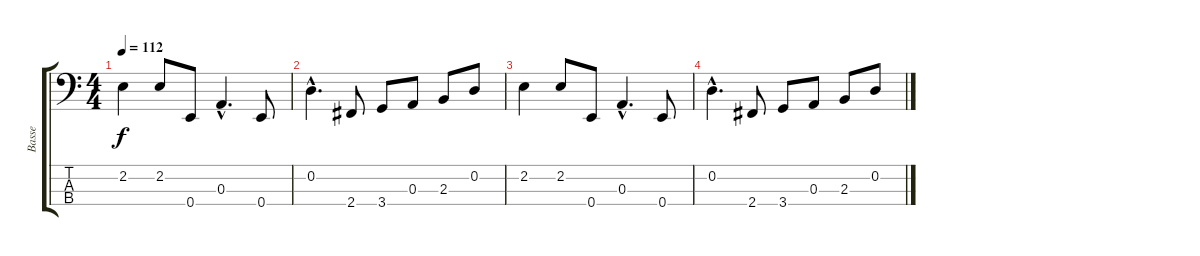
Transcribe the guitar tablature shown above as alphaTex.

\track ("Basse" "Basse") {instrument electricbassfinger}
\staff {score tabs}
\tuning (G2 D2 A1 E1) {hide}
\ts (4 4)
\tempo 112
\clef f4
\ks c
2.2.4{dy f volume 7} 2.2.8 0.4.8 0.3{hac}.4{d} 0.4.8 |
0.2{hac}.4{d volume 5} 2.4.8 3.4.8 0.3.8 2.3.8 0.2.8 |
2.2.4{volume 3} 2.2.8 0.4.8 0.3{hac}.4{d} 0.4.8 |
0.2{hac}.4{d volume 0} 2.4.8 3.4.8 0.3.8 2.3.8 0.2.8
